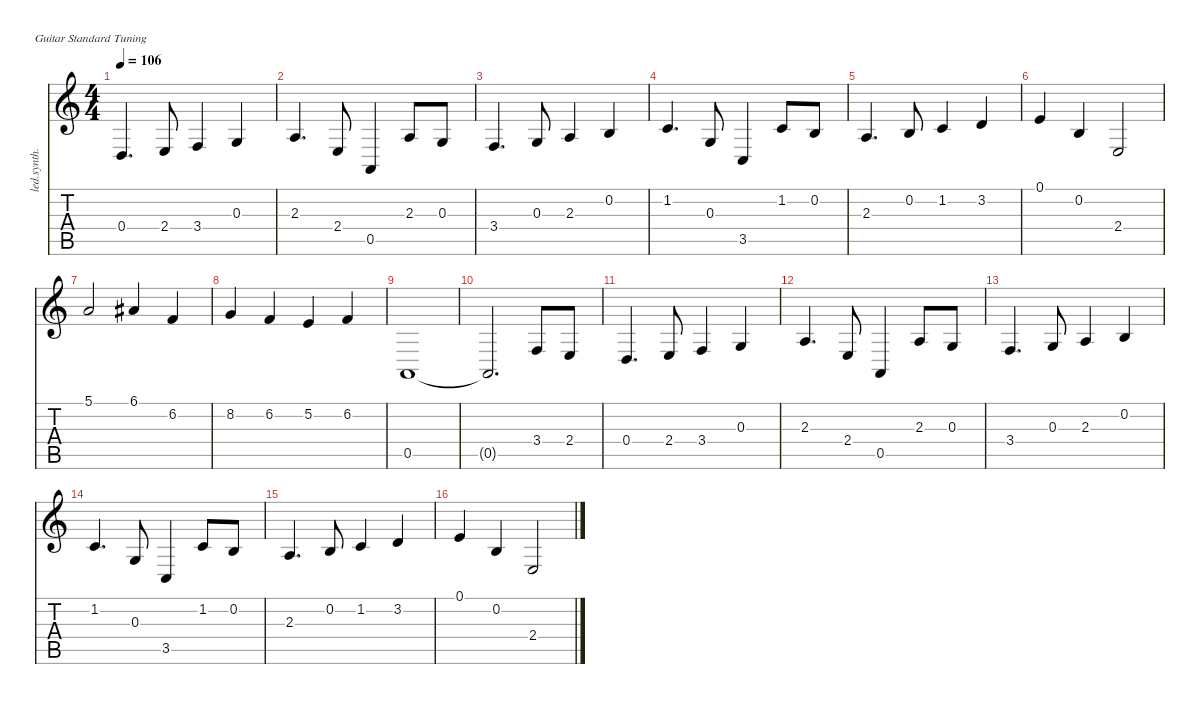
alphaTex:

\defaultSystemsLayout 4
\hideDynamics
\bracketExtendMode nobrackets
\track ("Organ 2" "led.synth.") {instrument lead2sawtooth}
\staff {score tabs}
\tuning (E4 B3 G3 D3 A2 E2)
\ts (4 4)
\tempo 106
\clef g2
\ks c
0.4.4{d dy f instrument lead2sawtooth} 2.4.8 3.4.4 0.3.4 |
2.3.4{d} 2.4.8 0.5.4 2.3.8 0.3.8 |
3.4.4{d} 0.3.8 2.3.4 0.2.4 |
1.2.4{d} 0.3.8 3.5.4 1.2.8 0.2.8 |
2.3.4{d} 0.2.8 1.2.4 3.2.4 |
0.1.4 0.2.4 2.4.2 |
5.1.2 6.1{acc #}.4 6.2.4 |
8.2.4 6.2.4 5.2.4 6.2.4 |
0.5.1 |
0.5{t}.2{d} 3.4.8 2.4.8 |
0.4.4{d} 2.4.8 3.4.4 0.3.4 |
2.3.4{d} 2.4.8 0.5.4 2.3.8 0.3.8 |
3.4.4{d} 0.3.8 2.3.4 0.2.4 |
1.2.4{d} 0.3.8 3.5.4 1.2.8 0.2.8 |
2.3.4{d} 0.2.8 1.2.4 3.2.4 |
0.1.4 0.2.4 2.4.2
